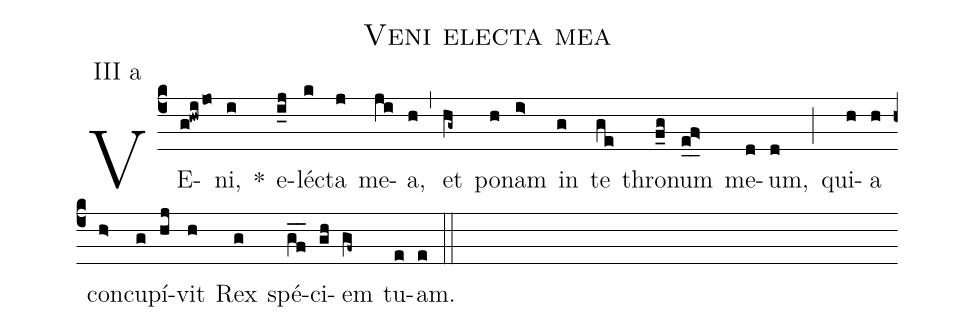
name: Veni electa mea;
annotation: III a;
mode: 3;
%%
(c4)
VE(g!hwi/jo)ni,(i) *()
e(i_j)lé(k)cta(j) me(ji)a,(h) (,)
et(hg~) po(h)nam(i>) in(g) te(ge) thro(f_g)num(e_0f>_0) me(d)um,(d) (;)
qui(h)a(h) con(h>)cu(g)pí(hj)vit(h) Rex(g) spé(gf__)ci(gh)em(gf~) tu(e)am.(e) (::)
